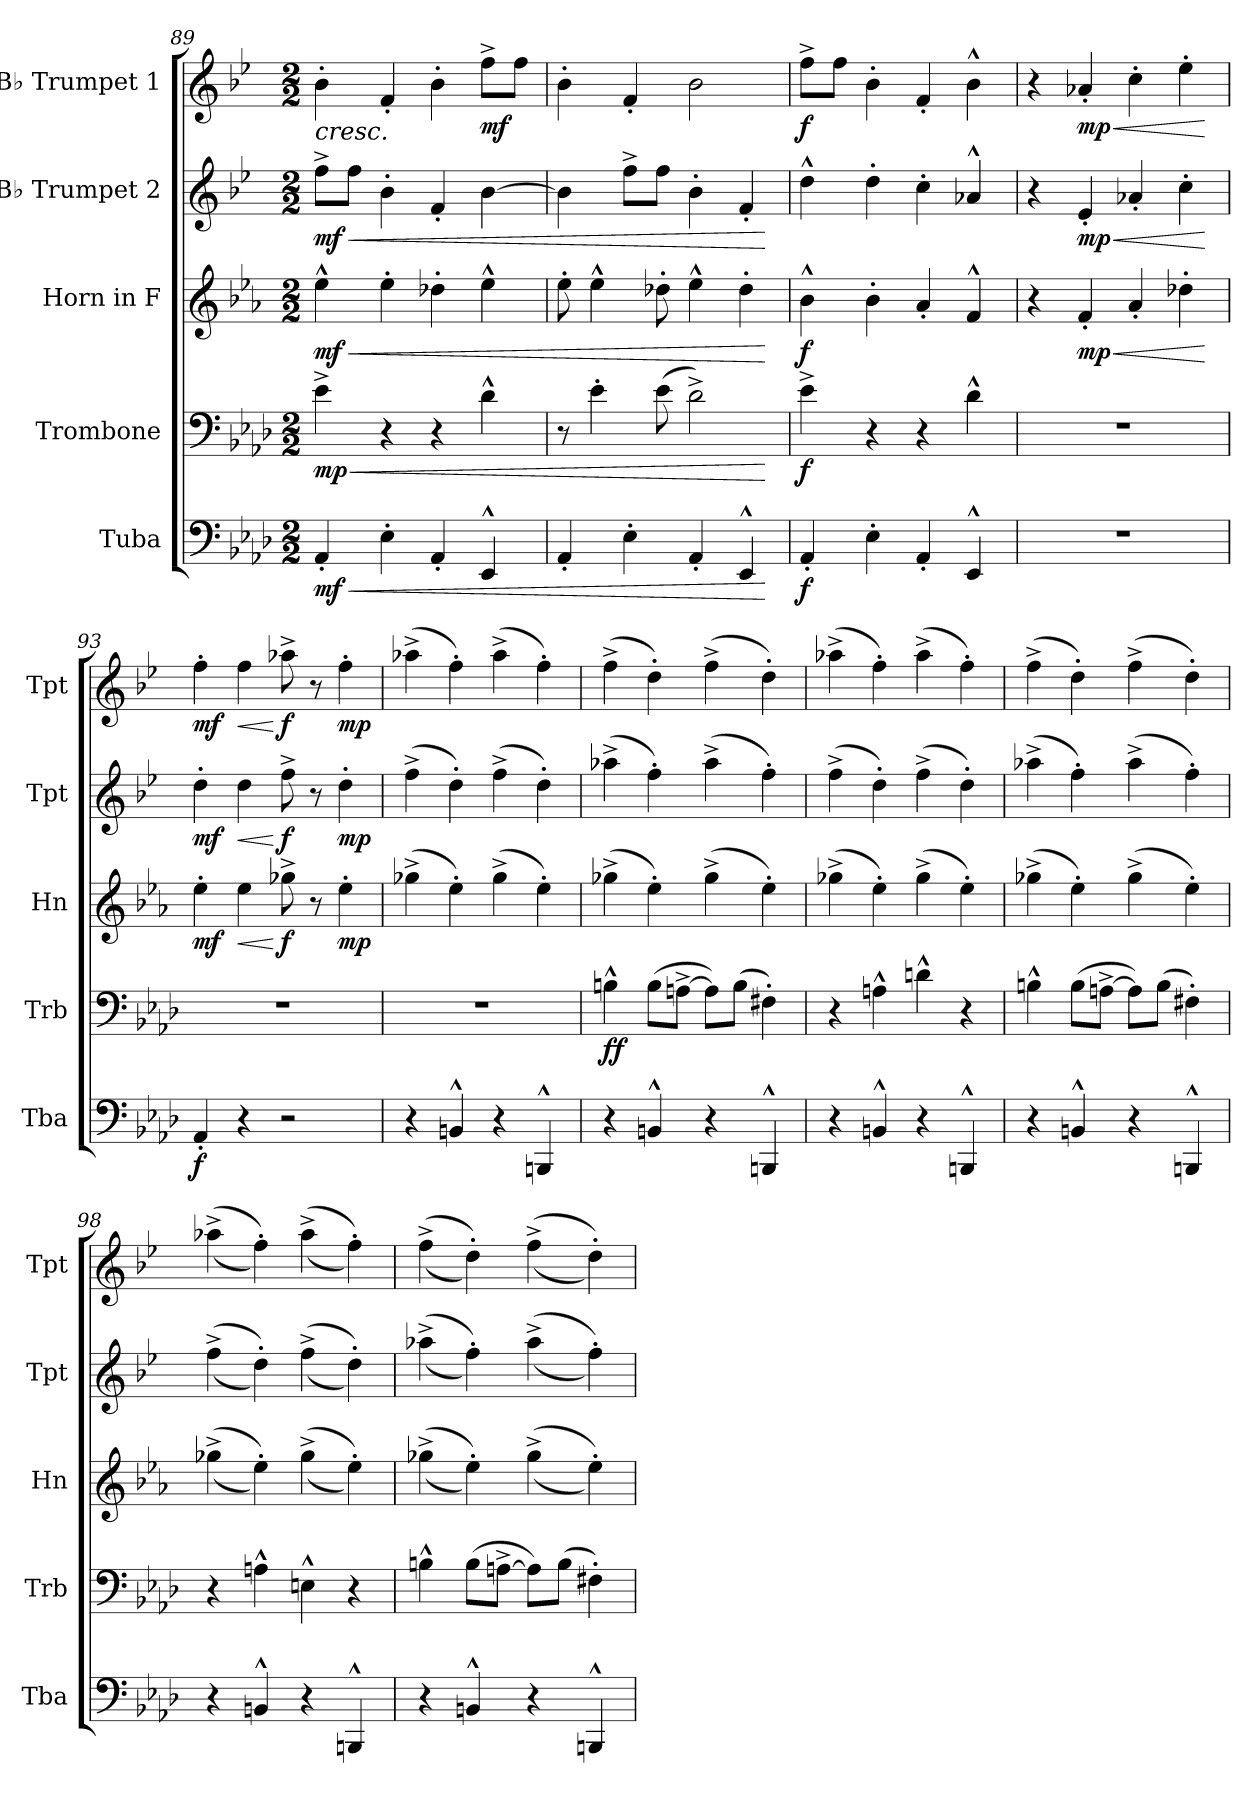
**kern	**dynam	**kern	**dynam	**kern	**dynam	**kern	**dynam	**kern	**dynam
*part5	*part5	*part4	*part4	*part3	*part3	*part2	*part2	*part1	*part1
*staff5	*staff5	*staff4	*staff4	*staff3	*staff3	*staff2	*staff2	*staff1	*staff1
*I"Tuba	*	*I"Trombone	*	*I"Horn in F	*	*I"B♭ Trumpet 2	*	*I"B♭ Trumpet 1	*
*I'Tba	*	*I'Trb	*	*I'Hn	*	*I'Tpt	*	*I'Tpt	*
*clefF4	*	*clefF4	*	*clefG2	*	*clefG2	*	*clefG2	*
*	*	*	*	*ITrd4c7	*	*ITrd1c2	*	*ITrd1c2	*
*k[b-e-a-d-]	*	*k[b-e-a-d-]	*	*k[b-e-a-d-]	*	*k[b-e-a-d-]	*	*k[b-e-a-d-]	*
*M2/2	*	*M2/2	*	*M2/2	*	*M2/2	*	*M2/2	*
=89	=89	=89	=89	=89	=89	=89	=89	=89	=89
!	!LO:HP:b	!	!LO:HP:b	!	!LO:HP:b	!	!LO:HP:b	!	!LO:HP:b
!	!LO:DY:n=1:b	!	!LO:DY:n=1:b	!	!LO:DY:n=1:b	!	!LO:DY:n=1:b	!	!
4AA-'/	< mf	4e-^\	< mp	4a-^^\	< mf	8ee-^\L	< mf	4a-'\	<
.	.	.	.	.	.	8ee-\J	.	.	.
4E-'\	.	4r	.	4a-'\	.	4a-'\	.	4e-'/	.
4AA-'/	.	4r	.	4g-X'\	.	4e-'/	.	4a-'\	.
!	!	!	!	!	!	!	!	!	!LO:DY:b
4EE-^^/	.	4d-^^\	.	4a-^^\	.	[4a-\	.	8ee-^\L	mf
.	.	.	.	.	.	.	.	8ee-\J	.
=90	=90	=90	=90	=90	=90	=90	=90	=90	=90
4AA-'/	.	8r	.	8a-'\	.	4a-\]	.	4a-'\	.
.	.	4e-'\	.	4a-^^\	.	.	.	.	.
4E-'\	.	.	.	.	.	8ee-^\L	.	4e-'/	.
.	.	(>8e-\	.	8g-X'\	.	8ee-\J	.	.	.
4AA-'/	.	2d-^\)	.	4a-^^\	.	4a-'\	.	2a-\	.
4EE-^^/	.	.	.	4g-'\	.	4e-'/	.	.	.
.	[	.	[	.	[	.	[	.	[
!!LO:LB:g=z
=91	=91	=91	=91	=91	=91	=91	=91	=91	=91
!	!LO:DY:b	!	!LO:DY:b	!	!LO:DY:b	!	!	!	!LO:DY:b
4AA-'/	f	4e-^\	f	4e-^^\	f	4cc^^\	.	8ee-^\L	f
.	.	.	.	.	.	.	.	8ee-\J	.
4E-'\	.	4r	.	4e-'\	.	4cc'\	.	4a-'\	.
4AA-'/	.	4r	.	4d-'/	.	4b-'\	.	4e-'/	.
4EE-^^/	.	4d-^^\	.	4B-^^/	.	4g-X^^/	.	4a-^^\	.
=92	=92	=92	=92	=92	=92	=92	=92	=92	=92
1r	.	1r	.	4r	.	4r	.	4r	.
!	!	!	!	!	!LO:HP:b	!	!LO:HP:b	!	!LO:HP:b
!	!	!	!	!	!LO:DY:n=1:b	!	!LO:DY:n=1:b	!	!LO:DY:n=1:b
.	.	.	.	4B-'/	< mp	4d-'/	< mp	4g-X'/	< mp
.	.	.	.	4d-'/	.	4g-X'/	.	4b-'\	.
.	.	.	.	4g-X'\	.	4b-'\	.	4dd-'\	.
.	.	.	.	.	[	.	[	.	[
=93	=93	=93	=93	=93	=93	=93	=93	=93	=93
!	!LO:DY:b	!	!	!	!LO:DY:b	!	!LO:DY:b	!	!LO:DY:b
4AA-'/	f	1r	.	4a-'\	mf	4cc'\	mf	4ee-'\	mf
!	!	!	!	!	!LO:HP:b	!	!LO:HP:b	!	!LO:HP:b
4r	.	.	.	4a-\	<	4cc\	<	4ee-\	<
!	!	!	!	!	!LO:DY:n=1:b	!	!LO:DY:n=1:b	!	!LO:DY:n=1:b
2r	.	.	.	8cc-X^\	[ f	8ee-^\	[ f	8gg-X^\	[ f
.	.	.	.	8r	.	8r	.	8r	.
!	!	!	!	!	!LO:DY:n=2:b	!	!LO:DY:n=2:b	!	!LO:DY:n=2:b
.	.	.	.	4a-'\	mp	4cc'\	mp	4ee-'\	mp
=94	=94	=94	=94	=94	=94	=94	=94	=94	=94
4r	.	1r	.	(>4cc-X^\	.	(>4ee-^\	.	(>4gg-X^\	.
4BBn^^/	.	.	.	4a-'\)	.	4cc'\)	.	4ee-'\)	.
4r	.	.	.	(>4cc-^\	.	(>4ee-^\	.	(>4gg-^\	.
4BBBn^^/	.	.	.	4a-'\)	.	4cc'\)	.	4ee-'\)	.
=95	=95	=95	=95	=95	=95	=95	=95	=95	=95
!	!	!	!LO:DY:b	!	!	!	!	!	!
4r	.	4Bn^^\	ff	(>4cc-X^\	.	(>4gg-X^\	.	(>4ee-^\	.
4BBn^^/	.	(>8B\L	.	4a-'\)	.	4ee-'\)	.	4cc'\)	.
.	.	[8An^\J	.	.	.	.	.	.	.
4r	.	8A\L])	.	(>4cc-^\	.	(>4gg-^\	.	(>4ee-^\	.
.	.	(>8B\J	.	.	.	.	.	.	.
4BBBn^^/	.	4F#X'\)	.	4a-'\)	.	4ee-'\)	.	4cc'\)	.
=96	=96	=96	=96	=96	=96	=96	=96	=96	=96
4r	.	4r	.	(>4cc-X^\	.	(>4ee-^\	.	(>4gg-X^\	.
4BBn^^/	.	4An^^\	.	4a-'\)	.	4cc'\)	.	4ee-'\)	.
4r	.	4dn^^\	.	(>4cc-^\	.	(>4ee-^\	.	(>4gg-^\	.
4BBBn^^/	.	4r	.	4a-'\)	.	4cc'\)	.	4ee-'\)	.
!!LO:PB:g=z
=97	=97	=97	=97	=97	=97	=97	=97	=97	=97
4r	.	4Bn^^\	.	(>4cc-X^\	.	(>4gg-X^\	.	(>4ee-^\	.
4BBn^^/	.	(>8B\L	.	4a-'\)	.	4ee-'\)	.	4cc'\)	.
.	.	[8An^\J	.	.	.	.	.	.	.
4r	.	8A\L])	.	(>4cc-^\	.	(>4gg-^\	.	(>4ee-^\	.
.	.	(>8B\J	.	.	.	.	.	.	.
4BBBn^^/	.	4F#X'\)	.	4a-'\)	.	4ee-'\)	.	4cc'\)	.
=98	=98	=98	=98	=98	=98	=98	=98	=98	=98
4r	.	4r	.	(>(>4cc-X^\	.	(>(>4ee-^\	.	(>(>4gg-X^\	.
4BBn^^/	.	4An^^\	.	4a-'\))	.	4cc'\))	.	4ee-'\))	.
4r	.	4En^^\	.	(>(>4cc-^\	.	(>(>4ee-^\	.	(>(>4gg-^\	.
4BBBn^^/	.	4r	.	4a-'\))	.	4cc'\))	.	4ee-'\))	.
=99	=99	=99	=99	=99	=99	=99	=99	=99	=99
4r	.	4Bn^^\	.	(>(>4cc-X^\	.	(>(>4gg-X^\	.	(>(>4ee-^\	.
4BBn^^/	.	(>8B\L	.	4a-'\))	.	4ee-'\))	.	4cc'\))	.
.	.	[8An^\J	.	.	.	.	.	.	.
4r	.	8A\L])	.	(>(>4cc-^\	.	(>(>4gg-^\	.	(>(>4ee-^\	.
.	.	(>8B\J	.	.	.	.	.	.	.
4BBBn^^/	.	4F#X'\)	.	4a-'\))	.	4ee-'\))	.	4cc'\))	.
=	=	=	=	=	=	=	=	=	=
*-	*-	*-	*-	*-	*-	*-	*-	*-	*-
